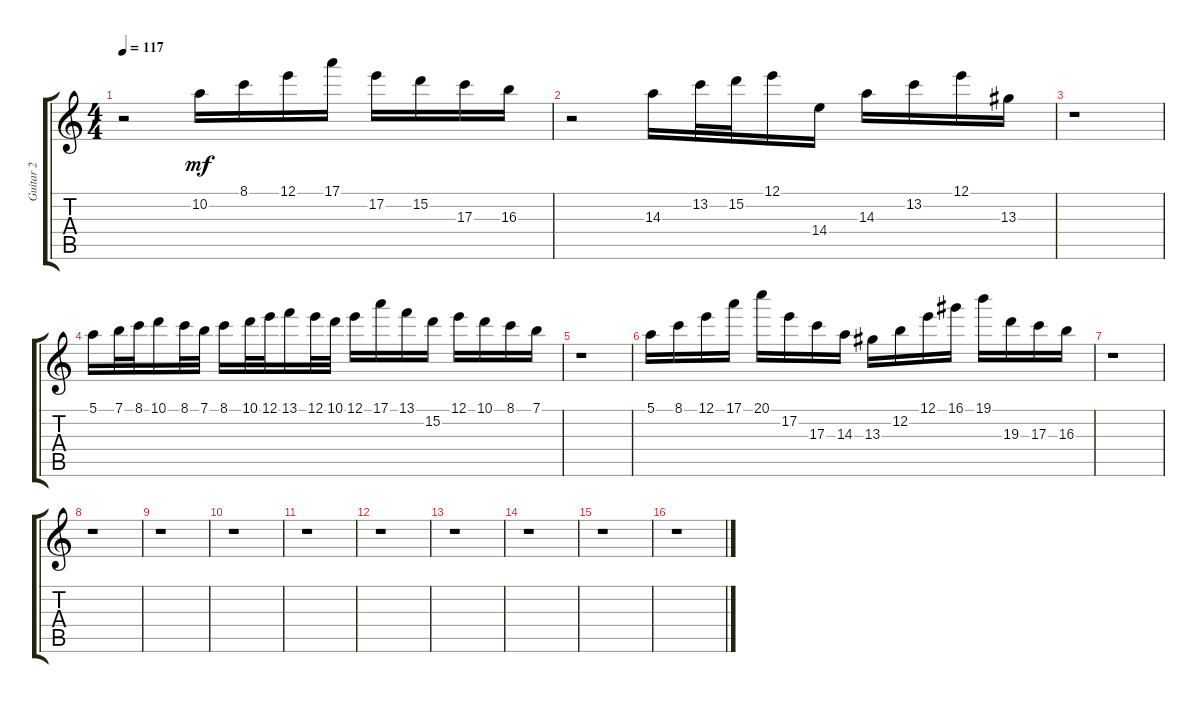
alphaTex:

\track ("Guitar 2" "Guitar 2") {instrument distortionguitar}
\staff {score tabs}
\tuning (E4 B3 G3 D3 A2 E2) {hide}
\ts (4 4)
\tempo 117
\clef g2
\ks c
r.2{dy mf instrument distortionguitar} 10.2.16 8.1.16 12.1.16 17.1.16 17.2.16 15.2.16 17.3.16 16.3.16 |
r.2 14.3.16 13.2.32 15.2.32 12.1.16 14.4.16 14.3.16 13.2.16 12.1.16 13.3.16 |
r.1 |
5.1.16 7.1.32 8.1.32 10.1.16 8.1.32 7.1.32 8.1.16 10.1.32 12.1.32 13.1.16 12.1.32 10.1.32 12.1.16 17.1.16 13.1.16 15.2.16 12.1.16 10.1.16 8.1.16 7.1.16 |
r.1 |
5.1.16 8.1.16 12.1.16 17.1.16 20.1.16 17.2.16 17.3.16 14.3.16 13.3.16 12.2.16 12.1.16 16.1.16 19.1.16 19.3.16 17.3.16 16.3.16 |
r.1 |
r.1 |
r.1 |
r.1 |
r.1 |
r.1 |
r.1 |
r.1 |
r.1 |
r.1
